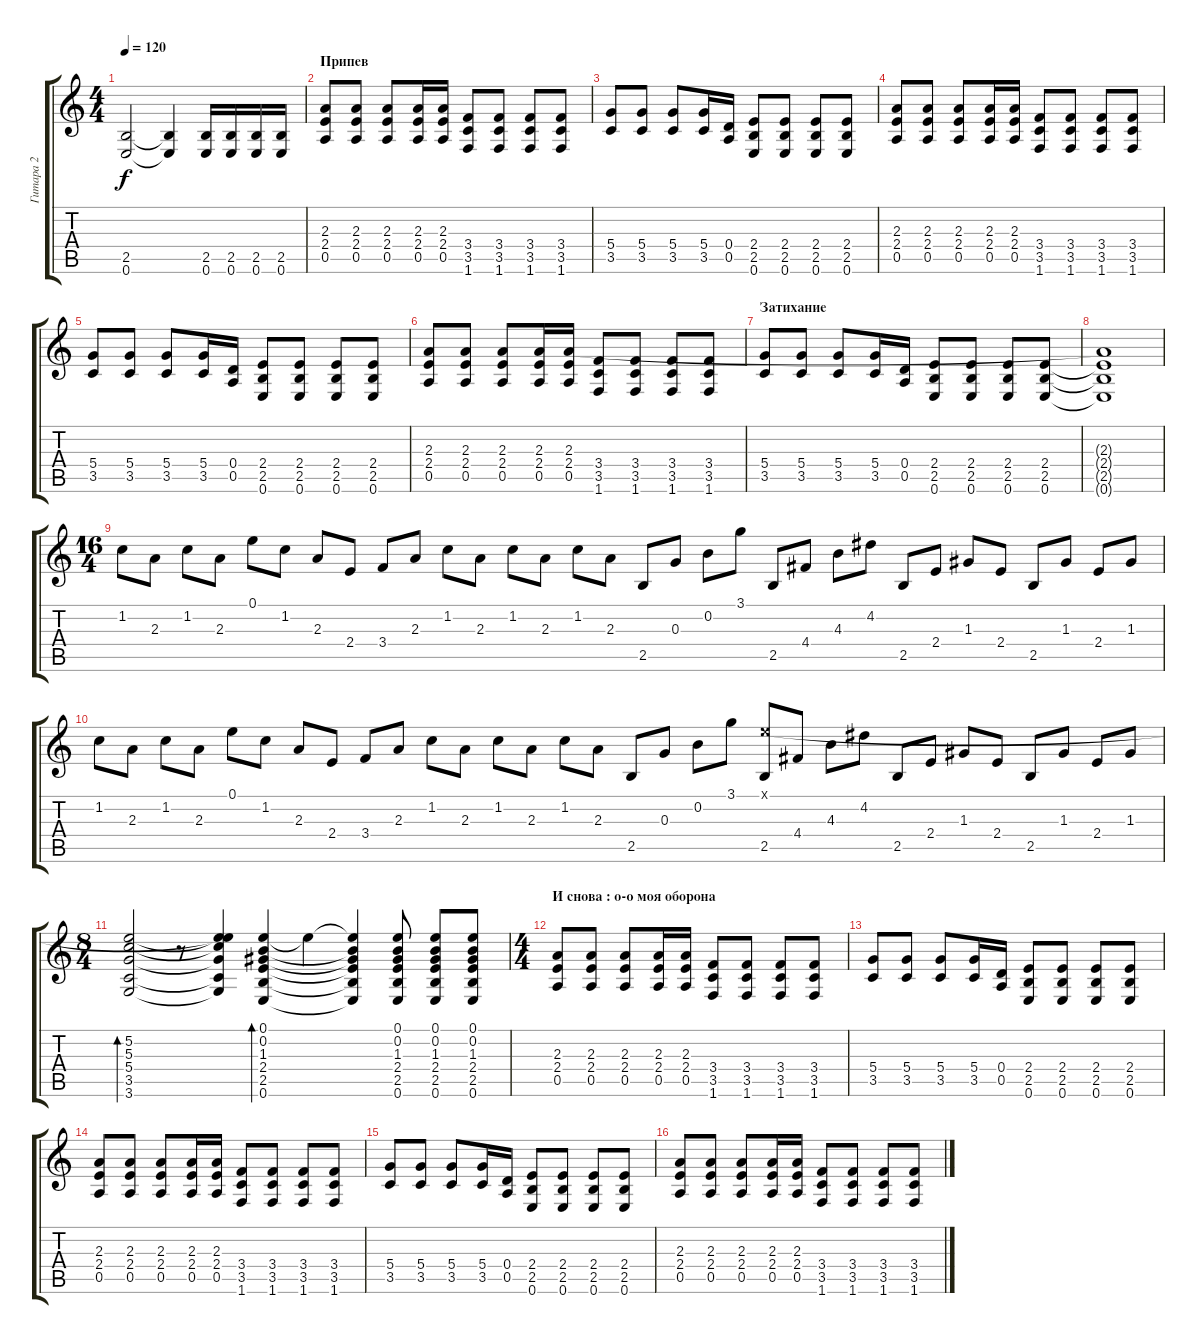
\track ("Гитара 2" "Гитара 2") {instrument acousticguitarsteel}
\staff {score tabs}
\tuning (E4 B3 G3 D3 A2 E2) {hide}
\ts (4 4)
\tempo 120
\clef g2
\ks c
(2.5 0.6).2{dy f} (2.5{t} 0.6{t}).4 (2.5 0.6).16 (2.5 0.6).16 (2.5 0.6).16 (2.5 0.6).16 |
\section ("" "Припев")
(2.3 2.4 0.5).8{instrument distortionguitar} (2.3 2.4 0.5).8 (2.3 2.4 0.5).8 (2.3 2.4 0.5).16 (2.3 2.4 0.5).16 (3.4 3.5 1.6).8 (3.4 3.5 1.6).8 (3.4 3.5 1.6).8 (3.4 3.5 1.6).8 |
(5.4 3.5).8 (5.4 3.5).8 (5.4 3.5).8 (5.4 3.5).16 (0.4 0.5).16 (2.4 2.5 0.6).8 (2.4 2.5 0.6).8 (2.4 2.5 0.6).8 (2.4 2.5 0.6).8 |
(2.3 2.4 0.5).8{instrument distortionguitar} (2.3 2.4 0.5).8 (2.3 2.4 0.5).8 (2.3 2.4 0.5).16 (2.3 2.4 0.5).16 (3.4 3.5 1.6).8 (3.4 3.5 1.6).8 (3.4 3.5 1.6).8 (3.4 3.5 1.6).8 |
(5.4 3.5).8 (5.4 3.5).8 (5.4 3.5).8 (5.4 3.5).16 (0.4 0.5).16 (2.4 2.5 0.6).8 (2.4 2.5 0.6).8 (2.4 2.5 0.6).8 (2.4 2.5 0.6).8 |
(2.3 2.4 0.5).8{instrument distortionguitar} (2.3 2.4 0.5).8 (2.3 2.4 0.5).8 (2.3 2.4 0.5).16 (2.3 2.4 0.5).16 (3.4 3.5 1.6).8 (3.4 3.5 1.6).8 (3.4 3.5 1.6).8 (3.4 3.5 1.6).8 |
\section ("" "Затихание")
(5.4 3.5).8 (5.4 3.5).8 (5.4 3.5).8 (5.4 3.5).16 (0.4 0.5).16 (2.4 2.5 0.6).8 (2.4 2.5 0.6).8 (2.4 2.5 0.6).8 (2.4 2.5 0.6).8 |
(2.3{t} 2.4{t} 2.5{t} 0.6{t}).1 |
\ts (16 4)
1.2.8 2.3.8 1.2.8 2.3.8 0.1.8 1.2.8 2.3.8 2.4.8 3.4.8 2.3.8 1.2.8 2.3.8 1.2.8 2.3.8 1.2.8 2.3.8 2.5.8 0.3.8 0.2.8 3.1.8 2.5.8 4.4.8 4.3.8 4.2.8 2.5.8 2.4.8 1.3.8 2.4.8 2.5.8 1.3.8 2.4.8 1.3.8 |
1.2.8 2.3.8 1.2.8 2.3.8 0.1.8 1.2.8 2.3.8 2.4.8 3.4.8 2.3.8 1.2.8 2.3.8 1.2.8 2.3.8 1.2.8 2.3.8 2.5.8 0.3.8 0.2.8 3.1.8 (0.1{x} 2.5).8 4.4.8 4.3.8 4.2.8 2.5.8 2.4.8 1.3.8 2.4.8 2.5.8 1.3.8 2.4.8 1.3.8 |
\ts (8 4)
(5.2 5.3 5.4 3.5 3.6).2{bd 30} r.8 (0.1{t} 5.2{t} 5.3{t} 5.4{t} 3.5{t} 3.6{t}).4 (0.1 0.2 1.3 2.4 2.5 0.6).4{bd 30} 0.1{t}.4 (0.1{t} 0.2{t} 1.3{t} 2.4{t} 2.5{t} 0.6{t}).4 (0.1 0.2 1.3 2.4 2.5 0.6).8 (0.1 0.2 1.3 2.4 2.5 0.6).8 (0.1 0.2 1.3 2.4 2.5 0.6).8 |
\ts (4 4)
\section ("" "И снова : о-о моя оборона")
(2.3 2.4 0.5).8{instrument distortionguitar} (2.3 2.4 0.5).8 (2.3 2.4 0.5).8 (2.3 2.4 0.5).16 (2.3 2.4 0.5).16 (3.4 3.5 1.6).8 (3.4 3.5 1.6).8 (3.4 3.5 1.6).8 (3.4 3.5 1.6).8 |
(5.4 3.5).8 (5.4 3.5).8 (5.4 3.5).8 (5.4 3.5).16 (0.4 0.5).16 (2.4 2.5 0.6).8 (2.4 2.5 0.6).8 (2.4 2.5 0.6).8 (2.4 2.5 0.6).8 |
(2.3 2.4 0.5).8{instrument distortionguitar} (2.3 2.4 0.5).8 (2.3 2.4 0.5).8 (2.3 2.4 0.5).16 (2.3 2.4 0.5).16 (3.4 3.5 1.6).8 (3.4 3.5 1.6).8 (3.4 3.5 1.6).8 (3.4 3.5 1.6).8 |
(5.4 3.5).8 (5.4 3.5).8 (5.4 3.5).8 (5.4 3.5).16 (0.4 0.5).16 (2.4 2.5 0.6).8 (2.4 2.5 0.6).8 (2.4 2.5 0.6).8 (2.4 2.5 0.6).8 |
(2.3 2.4 0.5).8{instrument distortionguitar} (2.3 2.4 0.5).8 (2.3 2.4 0.5).8 (2.3 2.4 0.5).16 (2.3 2.4 0.5).16 (3.4 3.5 1.6).8 (3.4 3.5 1.6).8 (3.4 3.5 1.6).8 (3.4 3.5 1.6).8
